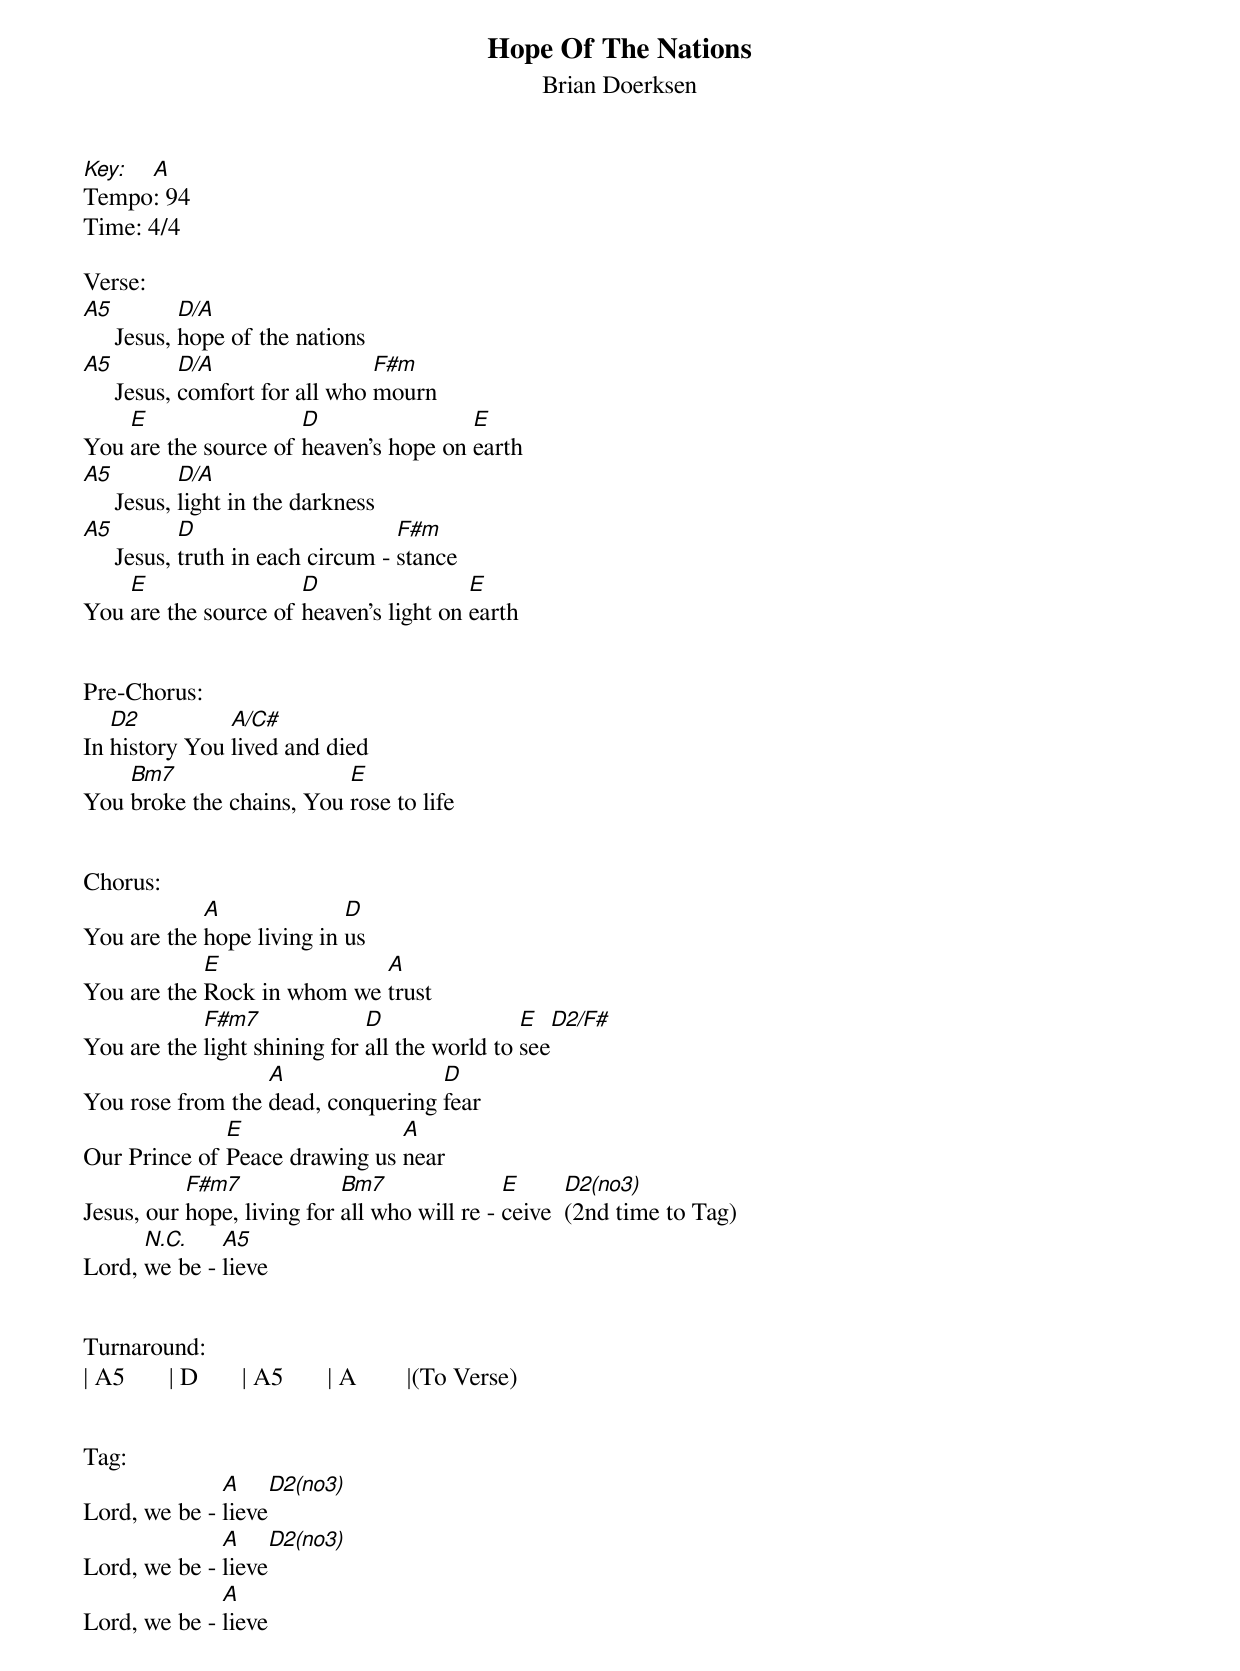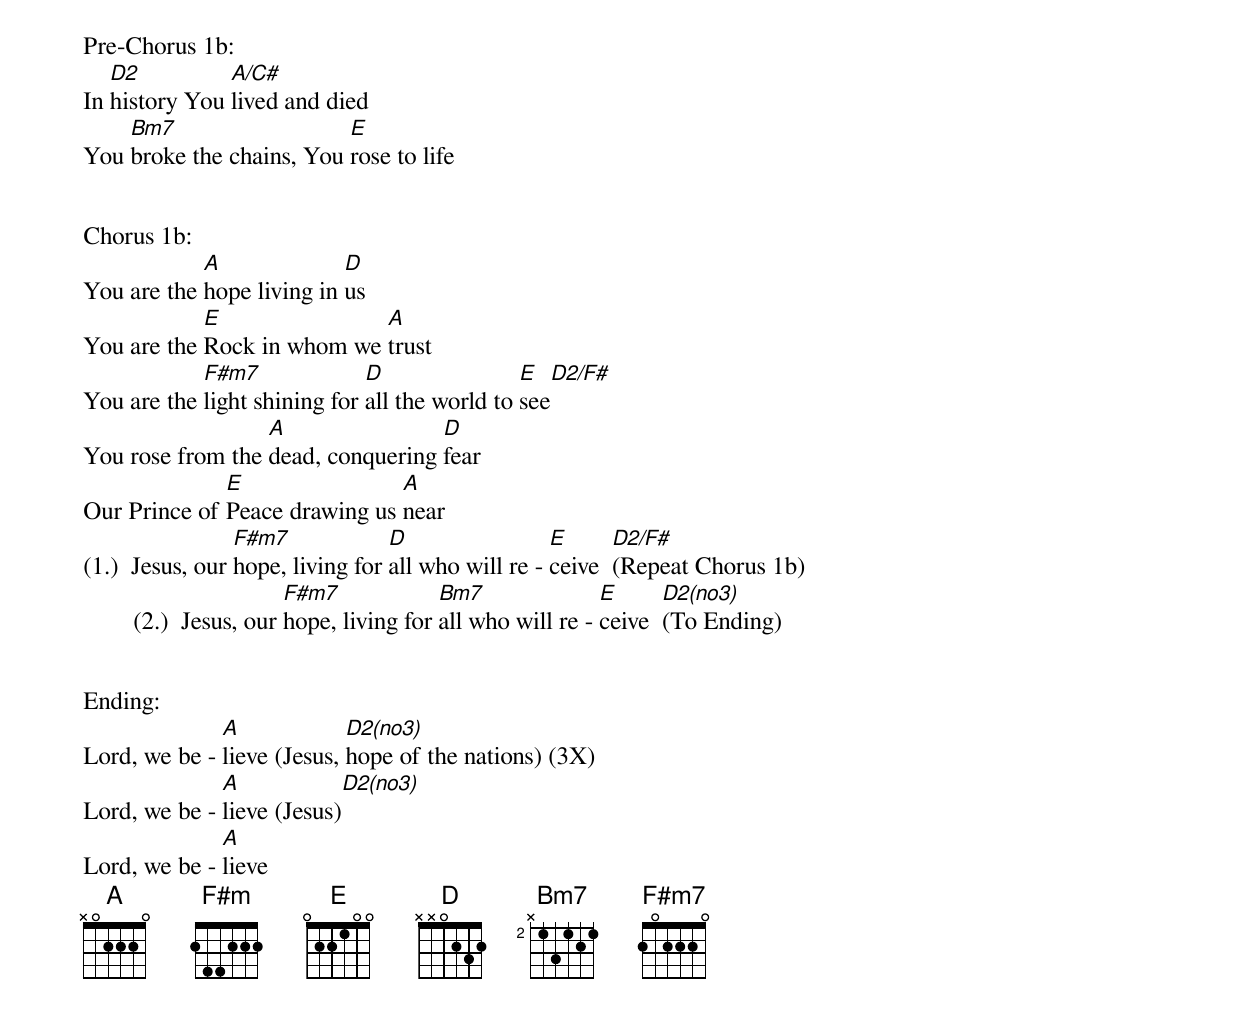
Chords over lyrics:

Hope Of The Nations
Brian Doerksen
Key: A
Tempo: 94
Time: 4/4
CCLI: CCLI-Liednummer 3540703

Verse:
A5          D/A
     Jesus, hope of the nations
A5          D/A                 F#m
     Jesus, comfort for all who mourn
    E                 D                E
You are the source of heaven's hope on earth
A5          D/A
     Jesus, light in the darkness
A5          D                      F#m
     Jesus, truth in each circum - stance
    E                 D                 E
You are the source of heaven's light on earth


Pre-Chorus:
   D2          A/C#
In history You lived and died
    Bm7                   E
You broke the chains, You rose to life


Chorus:
            A              D
You are the hope living in us
            E               A
You are the Rock in whom we trust
            F#m7              D                E    D2/F#
You are the light shining for all the world to see
                  A                D
You rose from the dead, conquering fear
              E                A
Our Prince of Peace drawing us near
           F#m7             Bm7               E      D2(no3)
Jesus, our hope, living for all who will re - ceive  (2nd time to Tag)
      N.C.    A5
Lord, we be - lieve


Turnaround:
| A5       | D       | A5       | A        |(To Verse)


Tag:
              A          D2(no3)
Lord, we be - lieve
              A          D2(no3)
Lord, we be - lieve
              A
Lord, we be - lieve


Pre-Chorus 1b:
   D2          A/C#
In history You lived and died
    Bm7                   E
You broke the chains, You rose to life


Chorus 1b:
            A              D
You are the hope living in us
            E               A
You are the Rock in whom we trust
            F#m7              D                E   D2/F#
You are the light shining for all the world to see
                  A                D
You rose from the dead, conquering fear
              E                A
Our Prince of Peace drawing us near
                 F#m7             D                 E      D2/F#
(1.)  Jesus, our hope, living for all who will re - ceive  (Repeat Chorus 1b)
                         F#m7             Bm7               E      D2(no3)
        (2.)  Jesus, our hope, living for all who will re - ceive  (To Ending)


Ending:
              A             D2(no3)
Lord, we be - lieve (Jesus, hope of the nations) (3X)
              A             D2(no3)
Lord, we be - lieve (Jesus)
              A
Lord, we be - lieve
